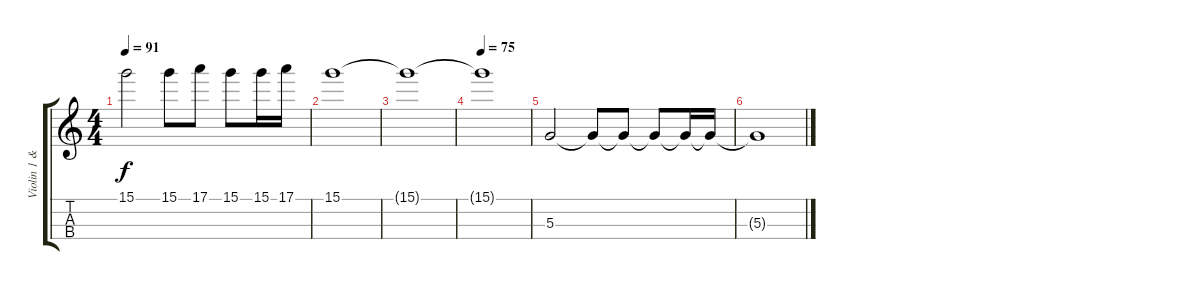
\track ("Violin 1 & 2" "Violin 1 &") {instrument stringensemble1}
\staff {score tabs}
\tuning (E5 A4 D4 G3) {hide}
\ts (4 4)
\tempo 91
\clef g2
\ks c
15.1{t}.2{dy f} 15.1.8 17.1.8 15.1.8 15.1.16 17.1.16 |
15.1.1 |
15.1{t}.1 |
\tempo 75
15.1{t}.1 |
5.3.2 5.3{t}.8 5.3{t}.8 5.3{t}.8 5.3{t}.16 5.3{t}.16 |
5.3{t}.1
